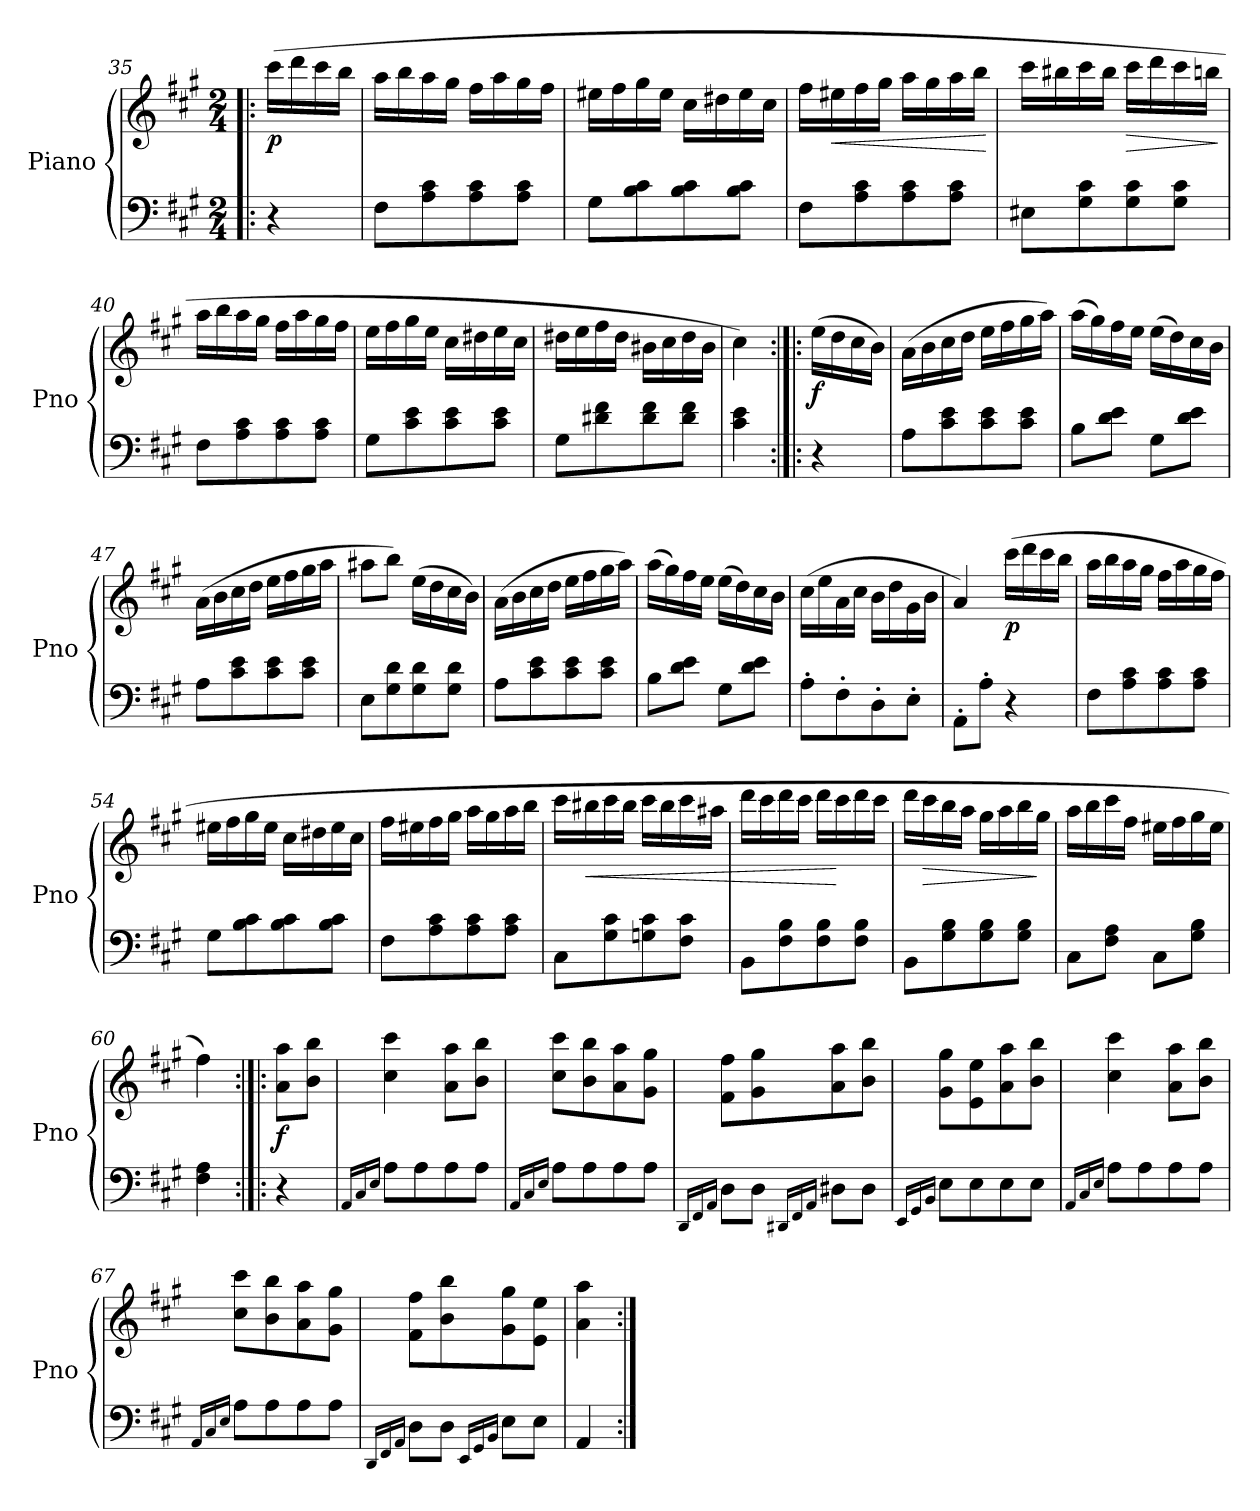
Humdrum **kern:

**kern	**kern	**dynam
*part1	*part1	*part1
*staff2	*staff1	*staff1/2
*I"Piano	*	*
*I'Pno	*	*
!!LO:LB:g=z
*clefF4	*clefG2	*
*k[f#c#g#]	*k[f#c#g#]	*
*M2/4	*M2/4	*
=35!|:	=35!|:	=35!|:
!	!	!LO:DY:b
4r	(>16ccc#\LL	p
.	16ddd\	.
.	16ccc#\	.
.	16bb\JJ	.
=36	=36	=36
8F#\L	16aa\LL	.
.	16bb\	.
8A\ 8c#\	16aa\	.
.	16gg#\JJ	.
8A\ 8c#\	16ff#\LL	.
.	16aa\	.
8A\ 8c#\J	16gg#\	.
.	16ff#\JJ	.
=37	=37	=37
8G#\L	16ee#X\LL	.
.	16ff#\	.
8B\ 8c#\	16gg#\	.
.	16ee#\JJ	.
8B\ 8c#\	16cc#\LL	.
.	16dd#X\	.
8B\ 8c#\J	16ee#\	.
.	16cc#\JJ	.
=38	=38	=38
8F#\L	16ff#\LL	.
!	!	!LO:HP:b
.	16ee#X\	<
8A\ 8c#\	16ff#\	.
.	16gg#\JJ	.
8A\ 8c#\	16aa\LL	.
.	16gg#\	.
8A\ 8c#\J	16aa\	.
.	16bb\JJ	.
.	.	[
!!LO:LB:g=z
=39	=39	=39
8E#X\L	16ccc#\LL	.
.	16bb#X\	.
8G#\ 8c#\	16ccc#\	.
.	16bb#\JJ	.
!	!	!LO:HP:b
8G#\ 8c#\	16ccc#\LL	>
.	16ddd\	.
8G#\ 8c#\J	16ccc#\	.
.	16bbn\JJ	.
.	.	]
=40	=40	=40
8F#\L	16aa\LL	.
.	16bb\	.
8A\ 8c#\	16aa\	.
.	16gg#\JJ	.
8A\ 8c#\	16ff#\LL	.
.	16aa\	.
8A\ 8c#\J	16gg#\	.
.	16ff#\JJ	.
=41	=41	=41
8G#\L	16ee\LL	.
.	16ff#\	.
8c#\ 8e\	16gg#\	.
.	16ee\JJ	.
8c#\ 8e\	16cc#\LL	.
.	16dd#X\	.
8c#\ 8e\J	16ee\	.
.	16cc#\JJ	.
=42	=42	=42
8G#\L	16dd#X\LL	.
.	16ee\	.
8d#X\ 8f#\	16ff#\	.
.	16dd#\JJ	.
8d#\ 8f#\	16b#X\LL	.
.	16cc#\	.
8d#\ 8f#\J	16dd#\	.
.	16b#\JJ	.
=43	=43	=43
4c#\ 4e\	4cc#\)	.
!!LO:LB:g=z
=44:|!|:	=44:|!|:	=44:|!|:
!	!	!LO:DY:b
4r	(>16ee\LL	f
.	16dd\	.
.	16cc#\	.
.	16b\JJ)	.
=45	=45	=45
8A\L	(>16a\LL	.
.	16b\	.
8c#\ 8e\	16cc#\	.
.	16dd\JJ	.
8c#\ 8e\	16ee\LL	.
.	16ff#\	.
8c#\ 8e\J	16gg#\	.
.	16aa\JJ)	.
=46	=46	=46
8B\L	(>16aa\LL	.
.	16gg#\)	.
8d\ 8e\J	16ff#\	.
.	16ee\JJ	.
8G#\L	(>16ee\LL	.
.	16dd\)	.
8d\ 8e\J	16cc#\	.
.	16b\JJ	.
=47	=47	=47
8A\L	(>16a\LL	.
.	16b\	.
8c#\ 8e\	16cc#\	.
.	16dd\JJ	.
8c#\ 8e\	16ee\LL	.
.	16ff#\	.
8c#\ 8e\J	16gg#\	.
.	16aa\JJ	.
=48	=48	=48
8E\L	8aa#X\L	.
8G#\ 8d\	8bb\J)	.
8G#\ 8d\	(>16ee\LL	.
.	16dd\	.
8G#\ 8d\J	16cc#\	.
.	16b\JJ)	.
!!LO:LB:g=z
=49	=49	=49
8A\L	(>16a\LL	.
.	16b\	.
8c#\ 8e\	16cc#\	.
.	16dd\JJ	.
8c#\ 8e\	16ee\LL	.
.	16ff#\	.
8c#\ 8e\J	16gg#\	.
.	16aa\JJ)	.
=50	=50	=50
8B\L	(>16aa\LL	.
.	16gg#\)	.
8d\ 8e\J	16ff#\	.
.	16ee\JJ	.
8G#\L	(>16ee\LL	.
.	16dd\)	.
8d\ 8e\J	16cc#\	.
.	16b\JJ	.
=51	=51	=51
8A'\L	(>16cc#\LL	.
.	16ee\	.
8F#'\	16a\	.
.	16cc#\JJ	.
8D'\	16b\LL	.
.	16dd\	.
8E'\J	16g#\	.
.	16b\JJ	.
=52	=52	=52
8AA'\L	4a/)	.
8A'\J	.	.
!	!	!LO:DY:b
4r	(>16ccc#\LL	p
.	16ddd\	.
.	16ccc#\	.
.	16bb\JJ	.
=53	=53	=53
8F#\L	16aa\LL	.
.	16bb\	.
8A\ 8c#\	16aa\	.
.	16gg#\JJ	.
8A\ 8c#\	16ff#\LL	.
.	16aa\	.
8A\ 8c#\J	16gg#\	.
.	16ff#\JJ	.
!!LO:PB:g=z
=54	=54	=54
8G#\L	16ee#X\LL	.
.	16ff#\	.
8B\ 8c#\	16gg#\	.
.	16ee#\JJ	.
8B\ 8c#\	16cc#\LL	.
.	16dd#X\	.
8B\ 8c#\J	16ee#\	.
.	16cc#\JJ	.
=55	=55	=55
8F#\L	16ff#\LL	.
.	16ee#X\	.
8A\ 8c#\	16ff#\	.
.	16gg#\JJ	.
8A\ 8c#\	16aa\LL	.
.	16gg#\	.
8A\ 8c#\J	16aa\	.
.	16bb\JJ	.
=56	=56	=56
8C#\L	16ccc#\LL	.
!	!	!LO:HP:b
.	16bb#X\	<
8G#\ 8c#\	16ccc#\	.
.	16bb#\JJ	.
8Gn\ 8c#\	16ccc#\LL	.
.	16bb#\	.
8F#\ 8c#\J	16ccc#\	.
.	16aa#X\JJ	.
=57	=57	=57
8BB\L	16ddd\LL	.
.	16ccc#\	.
8F#\ 8B\	16ddd\	.
.	16ccc#\JJ	.
8F#\ 8B\	16ddd\LL	.
.	16ccc#\	[
8F#\ 8B\J	16ddd\	.
.	16ccc#\JJ	.
!!LO:LB:g=z
=58	=58	=58
8BB\L	16ddd\LL	.
!	!	!LO:HP:b
.	16ccc#\	>
8G#\ 8B\	16bb\	.
.	16aa\JJ	.
8G#\ 8B\	16gg#\LL	.
.	16aa\	.
8G#\ 8B\J	16bb\	.
.	16gg#\JJ	]
=59	=59	=59
8C#\L	16aa\LL	.
.	16bb\	.
8F#\ 8A\J	16ccc#\	.
.	16ff#\JJ	.
8C#\L	16ee#X\LL	.
.	16ff#\	.
8G#\ 8B\J	16gg#\	.
.	16ee#\JJ	.
=60	=60	=60
4F#\ 4A\	4ff#\)	.
=61:|!|:	=61:|!|:	=61:|!|:
!	!	!LO:DY:b
4r	8a\ 8aa\L	f
.	8b\ 8bb\J	.
=62	=62	=62
16qAA/LL	.	.
16qC#/	.	.
16qE/JJ	.	.
8A\L	4cc#\ 4ccc#\	.
8A\	.	.
8A\	8a\ 8aa\L	.
8A\J	8b\ 8bb\J	.
=63	=63	=63
16qAA/LL	.	.
16qC#/	.	.
16qE/JJ	.	.
8A\L	8cc#\ 8ccc#\L	.
8A\	8b\ 8bb\	.
8A\	8a\ 8aa\	.
8A\J	8g#\ 8gg#\J	.
!!LO:LB:g=z
=64	=64	=64
16qDD/LL	.	.
16qFF#/	.	.
16qAA/JJ	.	.
8D\L	8f#\ 8ff#\L	.
8D\J	8g#\ 8gg#\	.
16qDD#X/LL	.	.
16qFF#/	.	.
16qAA/JJ	.	.
8D#X\L	8a\ 8aa\	.
8D#\J	8b\ 8bb\J	.
=65	=65	=65
16qEE/LL	.	.
16qGG#/	.	.
16qBB/JJ	.	.
8E\L	8g#\ 8gg#\L	.
8E\	8e\ 8ee\	.
8E\	8a\ 8aa\	.
8E\J	8b\ 8bb\J	.
=66	=66	=66
16qAA/LL	.	.
16qC#/	.	.
16qE/JJ	.	.
8A\L	4cc#\ 4ccc#\	.
8A\	.	.
8A\	8a\ 8aa\L	.
8A\J	8b\ 8bb\J	.
=67	=67	=67
16qAA/LL	.	.
16qC#/	.	.
16qE/JJ	.	.
8A\L	8cc#\ 8ccc#\L	.
8A\	8b\ 8bb\	.
8A\	8a\ 8aa\	.
8A\J	8g#\ 8gg#\J	.
=68	=68	=68
16qDD/LL	.	.
16qFF#/	.	.
16qAA/JJ	.	.
8D\L	8f#\ 8ff#\L	.
8D\J	8b\ 8bb\	.
16qEE/LL	.	.
16qGG#/	.	.
16qBB/JJ	.	.
8E\L	8g#\ 8gg#\	.
8E\J	8e\ 8ee\J	.
=69	=69	=69
4AA/	4a\ 4aa\	.
=:|!	=:|!	=:|!
*-	*-	*-
